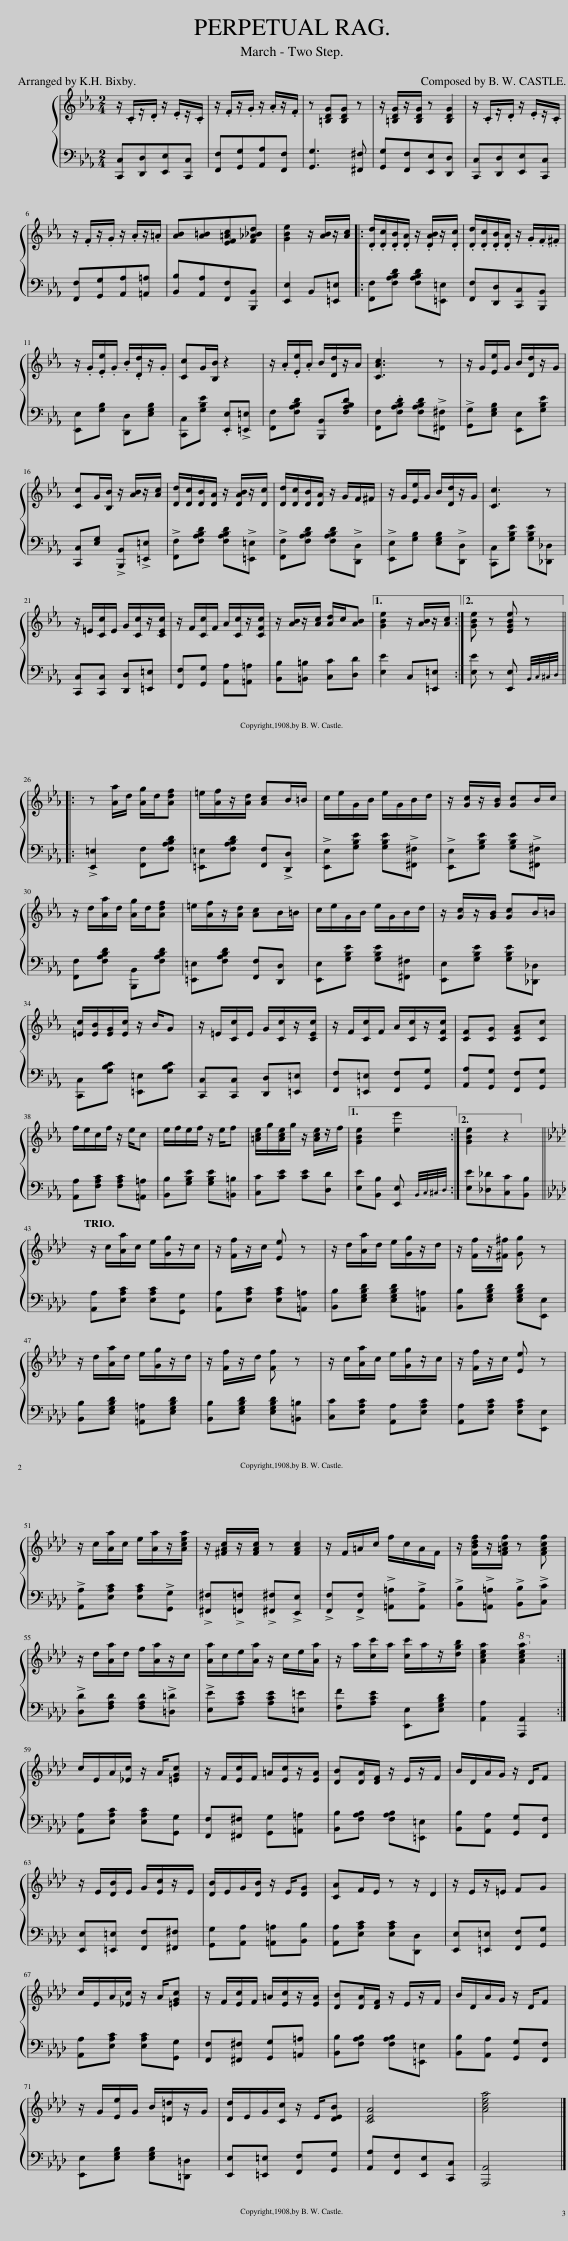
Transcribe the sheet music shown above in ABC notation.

X:1
%%score { 1 | 2 }
L:1/8
Q:1/4=95
M:2/4
I:linebreak $
K:Eb
V:1 treble
V:2 bass
V:1
 z/ .C/z/.D/ z/ .E/z/.C/ | z/ .F/z/.G/ z/ .A/z/.F/ | z [=B,DG][B,DG] z | z/ [=B,DG]/z/[B,DG]/ z [B,DG] | z/ .C/z/.D/ z/ .E/z/.C/ |$ %5
 z/ .F/z/.G/ z/ .A/z/.=A/ | [AB][A=B][EF=Ac][F_A_Bd] | [GBe]2 z/ [AB]/z/[Ac]/ |:[Q:1/4=97] .[Dd]/.[Dc]/.[DB]/.[DA]/ z/ .[DAB]/z/.[Dc]/ | .[Dd]/.[Dc]/.[DB]/.[DA]/ z/ .G/.F/.^F/ |$ %10
 z/ .G/.[Ee]/.G/ .B/.[Dd]/z/.G/ | [Cc]G/[B,B]/ z2 | z/ .A/.[Ee]/.A/ B/[Dd]/z/A/ | [CAc]3 z | z/ G/[Ee]/G/ B/[Dd]/z/G/ |$ %15
 [Cc]G/[B,B]/ z/ [AB]/z/[Ac]/ | [Dd]/[Dc]/[DB]/[DA]/ z/ [DAB]/z/[Dc]/ | [Dd]/[Dc]/[DB]/[DA]/ z/ G/F/^F/ | z/ G/[Ee]/G/ B/[Dd]/z/G/ | [Cc]3 z |$ %20
 z/ =E/[Cc]/E/ G/[Cc]/z/[CEc]/ | z/ F/[Cc]/F/ A/[Cc]/z/[CFc]/ | z/ [AB]/z/[Ac]/ [Ad]/c/[AB] |1 [GBe]2 z/ [AB]/z/[Ac]/ :|2[Q:1/4=99] [GBe] z [EGBe] z |:$ %25
 z [Aa]/d/ [Ag]/d/[Adf] | =e/[Af]/z/[Ad]/ [Ac]B/=B/ | c/e/G/B/ e/G/B/d/ | z/ [Gc]/z/[GB]/ [Gc]B/c/ |$ z/ d/[Aa]/d/ [Ag]/d/[Adf] | %30
 =e/[Af]/z/[Ad]/ [Ac]B/=B/ |[Q:1/4=100] c/e/G/B/ e/G/B/d/ | z/ [Gc]/z/[GB]/ [Gc]B/=B/ |$ [=Ec]/[EB]/[EG]/[Ec]/ z/ B/G | z/ =E/[Cc]/E/ G/[Cc]/z/[CEc]/ | %35
 z/ F/[Cc]/F/ A/[Cc]/z/[CFc]/ | [CF][CG] [CFA][Cc] |$ f/e/c/f/ z/ e/c | e/f/e/f/ z/ e/f | [=Ace]/g/[Ace]/g/ z/ [Ace]/z/f/ |1 %40
 [GBe]2 [ee']2 :|2 [GBe]2 z2 |:$[K:Ab][Q:1/4=102] z/ c/[Aa]/c/ e/[Gg]/z/c/ | z/ [Ff]/z/c/ [Ee] z | z/ d/[Aa]/d/ e/[Gg]/z/d/ | %45
 z/ [Ff]/z/[^F^f]/ [Gg] z |$ z/ d/[Aa]/d/ e/[Gg]/z/d/ | z/ [Ff]/z/d/ [Ff] z | z/ c/[Aa]/c/ e/[Gg]/z/c/ | z/ [Ff]/z/c/ [Ee] z |$ %50
 z/ c/[Aa]/c/ e/[Aa]/z/[Acea]/ | z/ [^FAc]/z/[FAc]/ z [FAc] | z/ F/=A/c/ f/c/A/F/ | z/ [FBdf]/z/[F=Acf]/ z [FAcf] |$[Q:1/4=103] z/ d/[Aa]/d/ f/[Aa]/z/c/ | %55
 [Aa]/c/e/[Aa]/ z/ c/e/[Aa]/ | z/ a/[cc']/a/ [cc']/a/z/[dgb]/ | [Acea]2!8va(! [ac'e'a']2!8va)! :|$[Q:1/4=104] c/E/A/[_Ec]/ z/ A/[=EGc] | z/ F/[Ec]/F/ =A/[Ec]/z/[EA]/ | %60
 [DB][DA]/[DF]/ z/ E/z/F/ |[Q:1/4=105] B/D/A/G/ z/ D/F |$ z/ E/[DB]/E/ G/[Ec]/z/E/ |[Q:1/4=106] [DB]/E/G/[DB]/ z/ E/[DG] | [CA]F/E/ z z/ D/ | %65
 z/ E/z/=E/ FG |$ c/E/A/[_Ec]/ z/ A/[=EGc] |[Q:1/4=107] z/ F/[Ec]/F/ =A/[Ec]/z/[EA]/ | [DB][DA]/[DF]/ z/ E/z/F/ |[Q:1/4=108] B/D/A/G/ z/ D/F |$ %70
[Q:1/4=110] z/ G/[Ee]/G/ B/[=D=d]/z/G/ | [Dd]/E/G/[Cc]/ z/ E/[DEB] | [CEA]4 | [Acea]4 |] %74
V:2
 [C,,C,][D,,D,][E,,E,][C,,C,] | [F,,F,][G,,G,][A,,A,][F,,F,] | [G,,G,]3 [^F,,^F,] | [G,,G,][F,,F,][E,,E,][D,,D,] | [C,,C,][D,,D,][E,,E,][C,,C,] |$ %5
 [F,,F,][G,,G,][A,,A,][=A,,=A,] | [B,,B,][A,,A,][F,,F,][B,,,B,,] | [E,,E,]2 B,,[=E,,=E,] |: [F,,F,][F,A,B,D] [F,A,B,D][=E,,=E,] | [F,,F,][D,,D,][C,,C,][B,,,B,,] |$ %10
 [E,,E,][G,B,] [D,,D,][E,G,B,] | [C,,C,][G,B,E] .[E,,E,]!>![=E,,=E,] | [F,,F,][F,A,B,D] [B,,,B,,][F,A,B,D] | [F,,F,].[F,A,B,D] [F,A,B,D]!>![^F,,^F,] | !>![G,,G,][E,G,B,] [E,,E,][G,B,E] |$ %15
 [C,,C,][E,G,] !>![B,,,B,,]!>![=E,,=E,] | !>![F,,F,][F,A,B,D] [F,A,B,D]!>![=E,,=E,] | !>![F,,F,][F,A,B,D] [F,A,B,D]!>![D,,D,] | !>![E,,E,][G,B,] [E,G,B,]!>![D,,D,] | [C,,C,][G,B,E] [G,B,E][_D,,_D,] |$ %20
 [C,,C,][C,,C,] [D,,D,][=E,,=E,] | [F,,F,][G,,G,] [A,,A,][=A,,=A,] | [B,,B,][=B,,=B,] [C,C][D,D] |1 [E,E]2 C,[=E,,=E,] :|2 [E,E] z [E,,E,] B,,/4C,/4^C,/4D,/4 |:$ %25
 !>![=E,,=E,]2 [F,,F,][F,A,B,D] | [=E,,=E,][F,A,B,D] [F,,F,]!>![D,,D,] | !>![E,,E,][G,B,E] [G,B,E]!>![^F,,^F,] | !>![E,,E,][G,B,E] [G,B,E]!>![^F,,^F,] |$ [F,,F,][F,A,B,D] [B,,,B,,][F,A,B,D] | %30
 [=E,,=E,][F,A,B,D] [F,,F,][D,,D,] | [E,,E,][G,B,E] [G,B,E][^F,,^F,] | [E,,E,][G,B,E] [G,B,E][_D,,_D,] |$ [C,,C,][G,B,C] [=E,,=E,][G,B,C] | [C,,C,][C,,C,] [D,,D,][=E,,=E,] | %35
 [F,,F,][=E,,=E,] [F,,F,][G,,G,] | [A,,A,][G,,G,] [F,,F,][G,,G,] |$ [A,,A,][F,A,C] [F,A,C][=A,,=A,] | [B,,B,][G,B,E] [G,B,E][=B,,=B,] | [C,C][CE] [CE][D,D] |1 %40
 [E,E][B,,B,] [E,,E,] B,,/4C,/4^C,/4D,/4 :|2 [E,E][_D,_D][C,C][B,,B,] |:$[K:Ab] [A,,A,][E,A,C] [E,A,C][G,,G,] | [A,,A,][E,A,C] [E,A,C][=A,,=A,] | [B,,B,][E,G,B,D] [E,G,B,D][=A,,=A,] | %45
 [B,,B,][E,G,B,D] [E,G,B,D][E,,E,] |$ [B,,B,][E,G,B,D] [=A,,=A,][E,G,B,D] | [B,,B,][E,G,B,D] [E,G,B,D][=B,,=B,] | [C,C][E,A,C] [A,,A,][E,A,C] | [A,,A,][E,A,C] [E,A,C][E,,E,] |$ %50
 !>![A,,A,][E,A,C] [E,A,C]!>![G,,G,] | !>![^F,,^F,]!>![=F,,=F,] !>![^F,,^F,]!>![E,,E,] | !>![F,,F,]!>![F,,F,] !>![=A,,=A,]!>![A,,A,] | !>![B,,B,]!>![=A,,=A,] !>![B,,B,]!>![C,C] |$ !>![D,D][F,A,D] [F,A,D]!>![=D,=D] | %55
 !>![E,E][A,CE] [A,CE][=E,=E] | [F,F][A,CE] [E,,E,][E,G,B,D] | [A,,A,]2 [A,,,A,,]2 :|$ [A,,A,][E,A,C] [E,A,C][G,,G,] | [F,,F,][^F,,^F,] [G,,G,][=A,,=A,] | %60
 [B,,B,][F,A,B,] [F,A,B,][=E,,=E,] | [B,,B,][A,,A,] [G,,G,][F,,F,] |$ [E,,E,][=E,,=E,] [F,,F,][^F,,^F,] | [G,,G,][A,,A,] [=A,,=A,][B,,B,] | [A,,A,][E,A,C] [E,A,C][D,,D,] | %65
 [E,,E,][=E,,=E,] [F,,F,][G,,G,] |$ [A,,A,][E,A,C] [E,A,C][G,,G,] | [F,,F,][^F,,^F,] [G,,G,][=A,,=A,] | [B,,B,][F,A,B,] [F,A,B,][=E,,=E,] | [B,,B,][A,,A,] [G,,G,][F,,F,] |$ %70
 [E,,E,][E,G,B,] [E,G,B,][=D,,=D,] | [E,,E,][=E,,=E,] [F,,F,][G,,G,] | [A,,A,][F,,F,][E,,E,][C,,C,] | [A,,,A,,]4 |] %74
